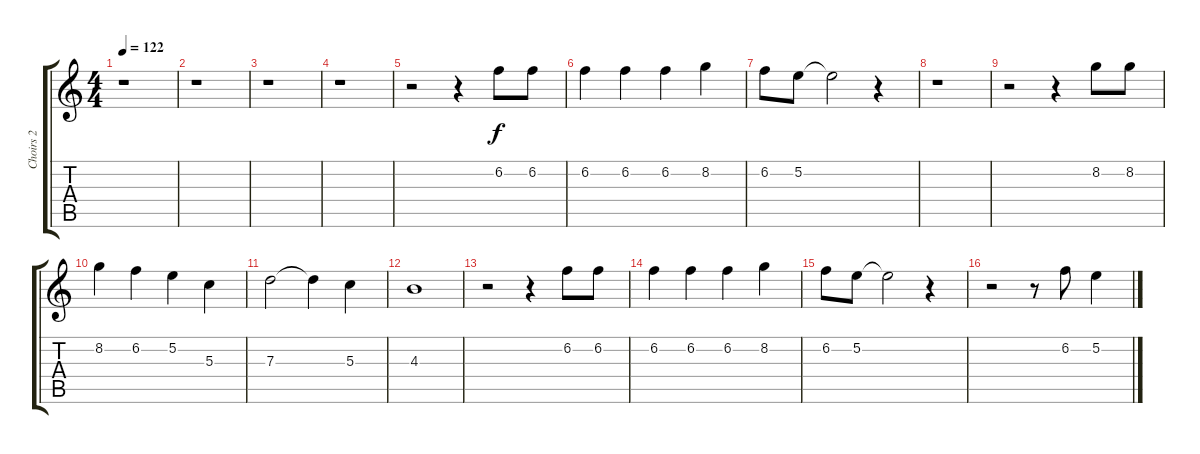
\track ("Choirs 2" "Choirs 2") {instrument acousticguitarnylon}
\staff {score tabs}
\tuning (E4 B3 G3 D3 A2 E2) {hide}
\ts (4 4)
\tempo 122
\clef g2
\ks c
r.1{dy f} |
r.1 |
r.1 |
r.1 |
r.2{volume 15 balance 8 instrument englishhorn} r.4 6.2.8 6.2.8 |
6.2.4 6.2.4 6.2.4 8.2.4 |
6.2.8 5.2.8 5.2{t}.2 r.4 |
r.1 |
r.2 r.4 8.2.8 8.2.8 |
8.2.4 6.2.4 5.2.4 5.3.4 |
7.3.2 7.3{t}.4 5.3.4 |
4.3.1 |
r.2 r.4 6.2.8 6.2.8 |
6.2.4 6.2.4 6.2.4 8.2.4 |
6.2.8 5.2.8 5.2{t}.2 r.4 |
r.2 r.8 6.2.8 5.2.4
